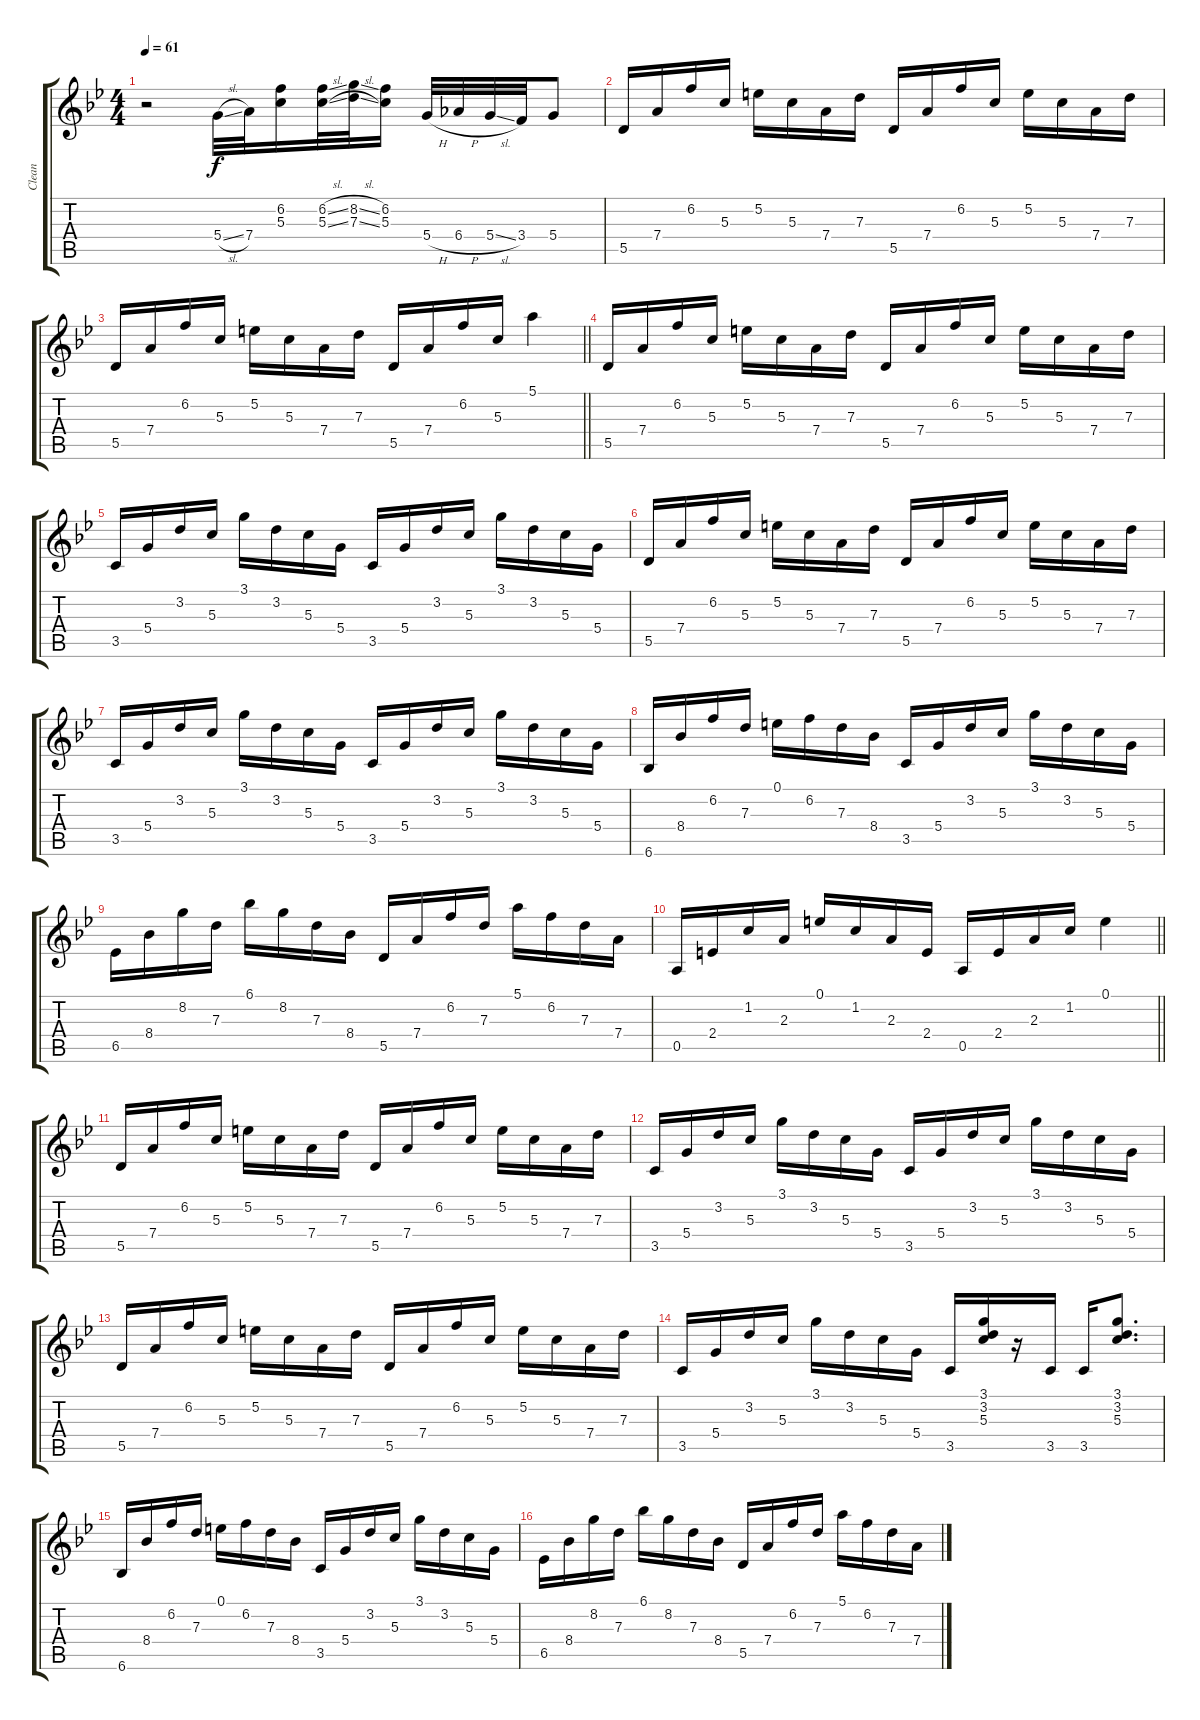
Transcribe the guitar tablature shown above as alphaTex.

\track ("Clean" "Clean") {instrument electricguitarclean}
\staff {score tabs}
\tuning (E4 B3 G3 D3 A2 E2) {hide}
\ts (4 4)
\tempo 61
\clef g2
\ks bb
r.2{dy f instrument electricguitarclean} 5.4{sl}.32 7.4.32 (6.2 5.3).16 (6.2{sl} 5.3{sl}).32 (8.2{sl} 7.3{sl}).32 (6.2 5.3).16 5.4{h}.32 6.4{h}.32 5.4{sl}.32 3.4.32 5.4.8 |
5.5.16 7.4.16 6.2.16 5.3.16 5.2.16 5.3.16 7.4.16 7.3.16 5.5.16 7.4.16 6.2.16 5.3.16 5.2.16 5.3.16 7.4.16 7.3.16 |
\barLineRight lightlight
5.5.16 7.4.16 6.2.16 5.3.16 5.2.16 5.3.16 7.4.16 7.3.16 5.5.16 7.4.16 6.2.16 5.3.16 5.1.4 |
5.5.16 7.4.16 6.2.16 5.3.16 5.2.16 5.3.16 7.4.16 7.3.16 5.5.16 7.4.16 6.2.16 5.3.16 5.2.16 5.3.16 7.4.16 7.3.16 |
3.5.16 5.4.16 3.2.16 5.3.16 3.1.16 3.2.16 5.3.16 5.4.16 3.5.16 5.4.16 3.2.16 5.3.16 3.1.16 3.2.16 5.3.16 5.4.16 |
5.5.16 7.4.16 6.2.16 5.3.16 5.2.16 5.3.16 7.4.16 7.3.16 5.5.16 7.4.16 6.2.16 5.3.16 5.2.16 5.3.16 7.4.16 7.3.16 |
3.5.16 5.4.16 3.2.16 5.3.16 3.1.16 3.2.16 5.3.16 5.4.16 3.5.16 5.4.16 3.2.16 5.3.16 3.1.16 3.2.16 5.3.16 5.4.16 |
6.6.16 8.4.16 6.2.16 7.3.16 0.1.16 6.2.16 7.3.16 8.4.16 3.5.16 5.4.16 3.2.16 5.3.16 3.1.16 3.2.16 5.3.16 5.4.16 |
6.5.16 8.4.16 8.2.16 7.3.16 6.1.16 8.2.16 7.3.16 8.4.16 5.5.16 7.4.16 6.2.16 7.3.16 5.1.16 6.2.16 7.3.16 7.4.16 |
\barLineRight lightlight
0.5.16 2.4.16 1.2.16 2.3.16 0.1.16 1.2.16 2.3.16 2.4.16 0.5.16 2.4.16 2.3.16 1.2.16 0.1.4 |
\section ("" " ")
5.5.16 7.4.16 6.2.16 5.3.16 5.2.16 5.3.16 7.4.16 7.3.16 5.5.16 7.4.16 6.2.16 5.3.16 5.2.16 5.3.16 7.4.16 7.3.16 |
3.5.16 5.4.16 3.2.16 5.3.16 3.1.16 3.2.16 5.3.16 5.4.16 3.5.16 5.4.16 3.2.16 5.3.16 3.1.16 3.2.16 5.3.16 5.4.16 |
5.5.16 7.4.16 6.2.16 5.3.16 5.2.16 5.3.16 7.4.16 7.3.16 5.5.16 7.4.16 6.2.16 5.3.16 5.2.16 5.3.16 7.4.16 7.3.16 |
3.5.16 5.4.16 3.2.16 5.3.16 3.1.16 3.2.16 5.3.16 5.4.16 3.5.16 (3.1 3.2 5.3).16 r.16 3.5.16 3.5.16 (3.1 3.2 5.3).8{d} |
6.6.16 8.4.16 6.2.16 7.3.16 0.1.16 6.2.16 7.3.16 8.4.16 3.5.16 5.4.16 3.2.16 5.3.16 3.1.16 3.2.16 5.3.16 5.4.16 |
6.5.16 8.4.16 8.2.16 7.3.16 6.1.16 8.2.16 7.3.16 8.4.16 5.5.16 7.4.16 6.2.16 7.3.16 5.1.16 6.2.16 7.3.16 7.4.16
